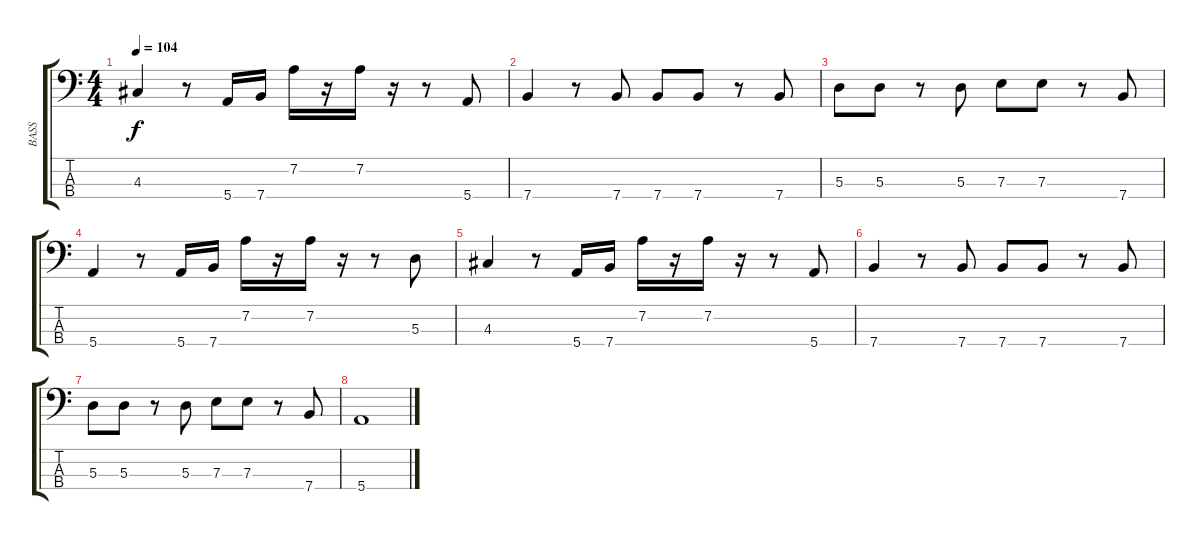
\track ("BASS" "BASS") {instrument electricbassfinger}
\staff {score tabs}
\tuning (G2 D2 A1 E1) {hide}
\ts (4 4)
\tempo 104
\clef f4
\ks c
4.3.4{dy f} r.8 5.4.16 7.4.16 7.2.16 r.16 7.2.16 r.16 r.8 5.4.8 |
7.4.4 r.8 7.4.8 7.4.8 7.4.8 r.8 7.4.8 |
5.3.8 5.3.8 r.8 5.3.8 7.3.8 7.3.8 r.8 7.4.8 |
5.4.4 r.8 5.4.16 7.4.16 7.2.16 r.16 7.2.16 r.16 r.8 5.3.8 |
4.3.4 r.8 5.4.16 7.4.16 7.2.16 r.16 7.2.16 r.16 r.8 5.4.8 |
7.4.4 r.8 7.4.8 7.4.8 7.4.8 r.8 7.4.8 |
5.3.8 5.3.8 r.8 5.3.8 7.3.8 7.3.8 r.8 7.4.8 |
5.4.1
